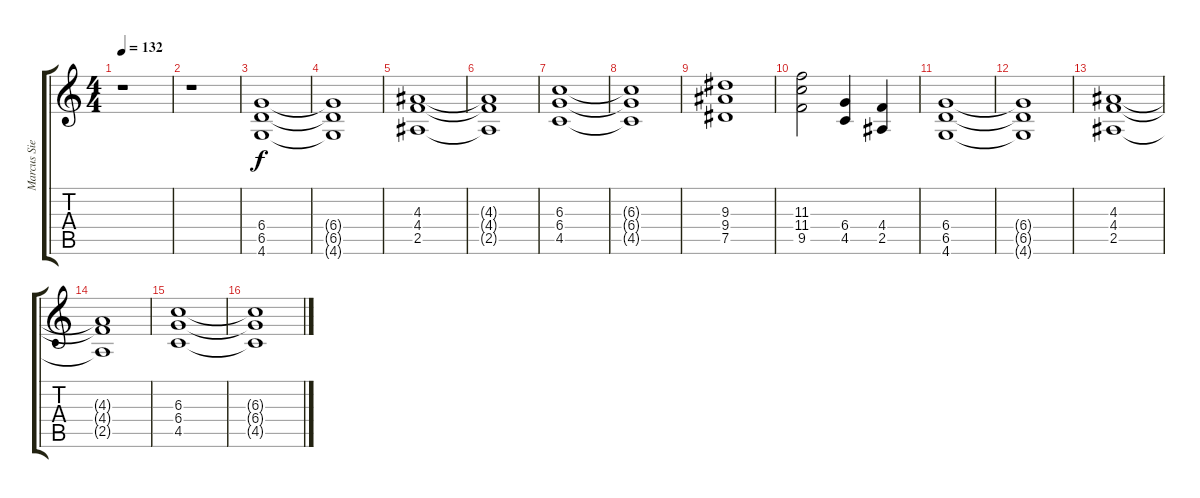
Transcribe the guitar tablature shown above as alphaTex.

\track ("Marcus Siepen" "Marcus Sie") {instrument distortionguitar}
\staff {score tabs}
\tuning (Eb4 Bb3 Gb3 Db3 Ab2 Eb2) {hide}
\ts (4 4)
\tempo 132
\clef g2
\ks c
r.1{dy f} |
r.1 |
(6.4 6.5 4.6).1{volume 12} |
(6.4{t} 6.5{t} 4.6{t}).1 |
(4.3 4.4 2.5).1 |
(4.3{t} 4.4{t} 2.5{t}).1 |
(6.3 6.4 4.5).1 |
(6.3{t} 6.4{t} 4.5{t}).1 |
(9.3 9.4 7.5).1 |
(11.3 11.4 9.5).2 (6.4 4.5).4 (4.4 2.5).4 |
(6.4 6.5 4.6).1 |
(6.4{t} 6.5{t} 4.6{t}).1 |
(4.3 4.4 2.5).1 |
(4.3{t} 4.4{t} 2.5{t}).1 |
(6.3 6.4 4.5).1 |
(6.3{t} 6.4{t} 4.5{t}).1
